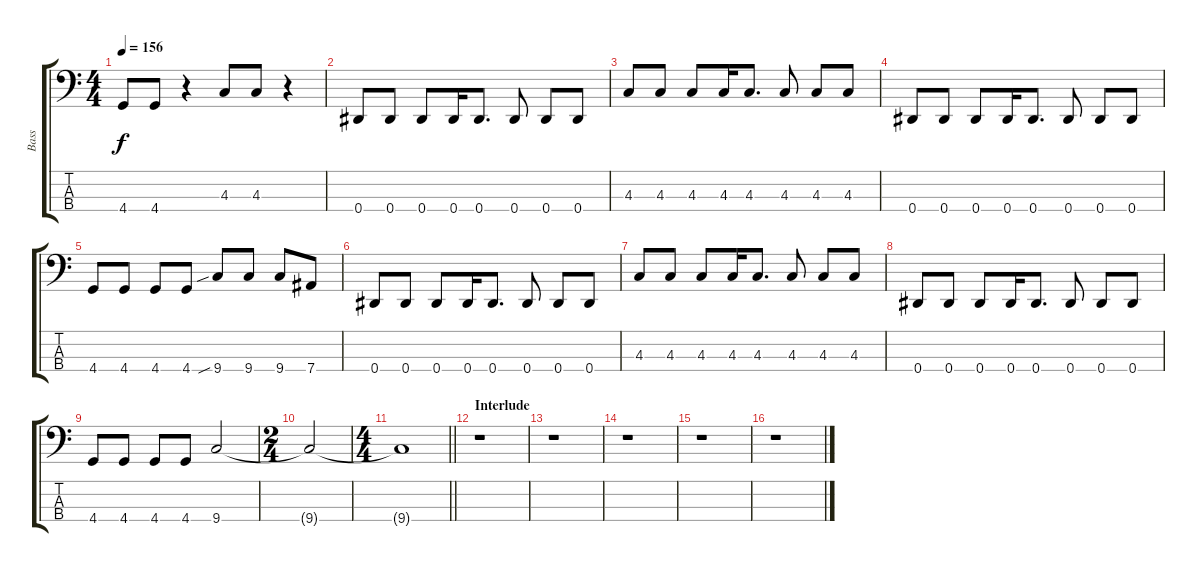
\track ("Bass" "Bass") {instrument electricbasspick}
\staff {score tabs}
\tuning (Gb2 Db2 Ab1 Eb1) {hide}
\ts (4 4)
\tempo 156
\clef f4
\ks c
4.4.8{dy f} 4.4.8 r.4 4.3.8 4.3.8 r.4 |
0.4.8 0.4.8 0.4.8 0.4.16 0.4.8{d} 0.4.8 0.4.8 0.4.8 |
4.3.8 4.3.8 4.3.8 4.3.16 4.3.8{d} 4.3.8 4.3.8 4.3.8 |
0.4.8 0.4.8 0.4.8 0.4.16 0.4.8{d} 0.4.8 0.4.8 0.4.8 |
4.4.8 4.4.8 4.4.8 4.4.8 9.4{sib}.8 9.4.8 9.4.8 7.4.8 |
0.4.8 0.4.8 0.4.8 0.4.16 0.4.8{d} 0.4.8 0.4.8 0.4.8 |
4.3.8 4.3.8 4.3.8 4.3.16 4.3.8{d} 4.3.8 4.3.8 4.3.8 |
0.4.8 0.4.8 0.4.8 0.4.16 0.4.8{d} 0.4.8 0.4.8 0.4.8 |
4.4.8 4.4.8 4.4.8 4.4.8 9.4.2 |
\ts (2 4)
9.4{t}.2 |
\ts (4 4)
\barLineRight lightlight
9.4{t}.1 |
\section ("" "Interlude")
r.1 |
r.1 |
r.1 |
r.1 |
r.1
